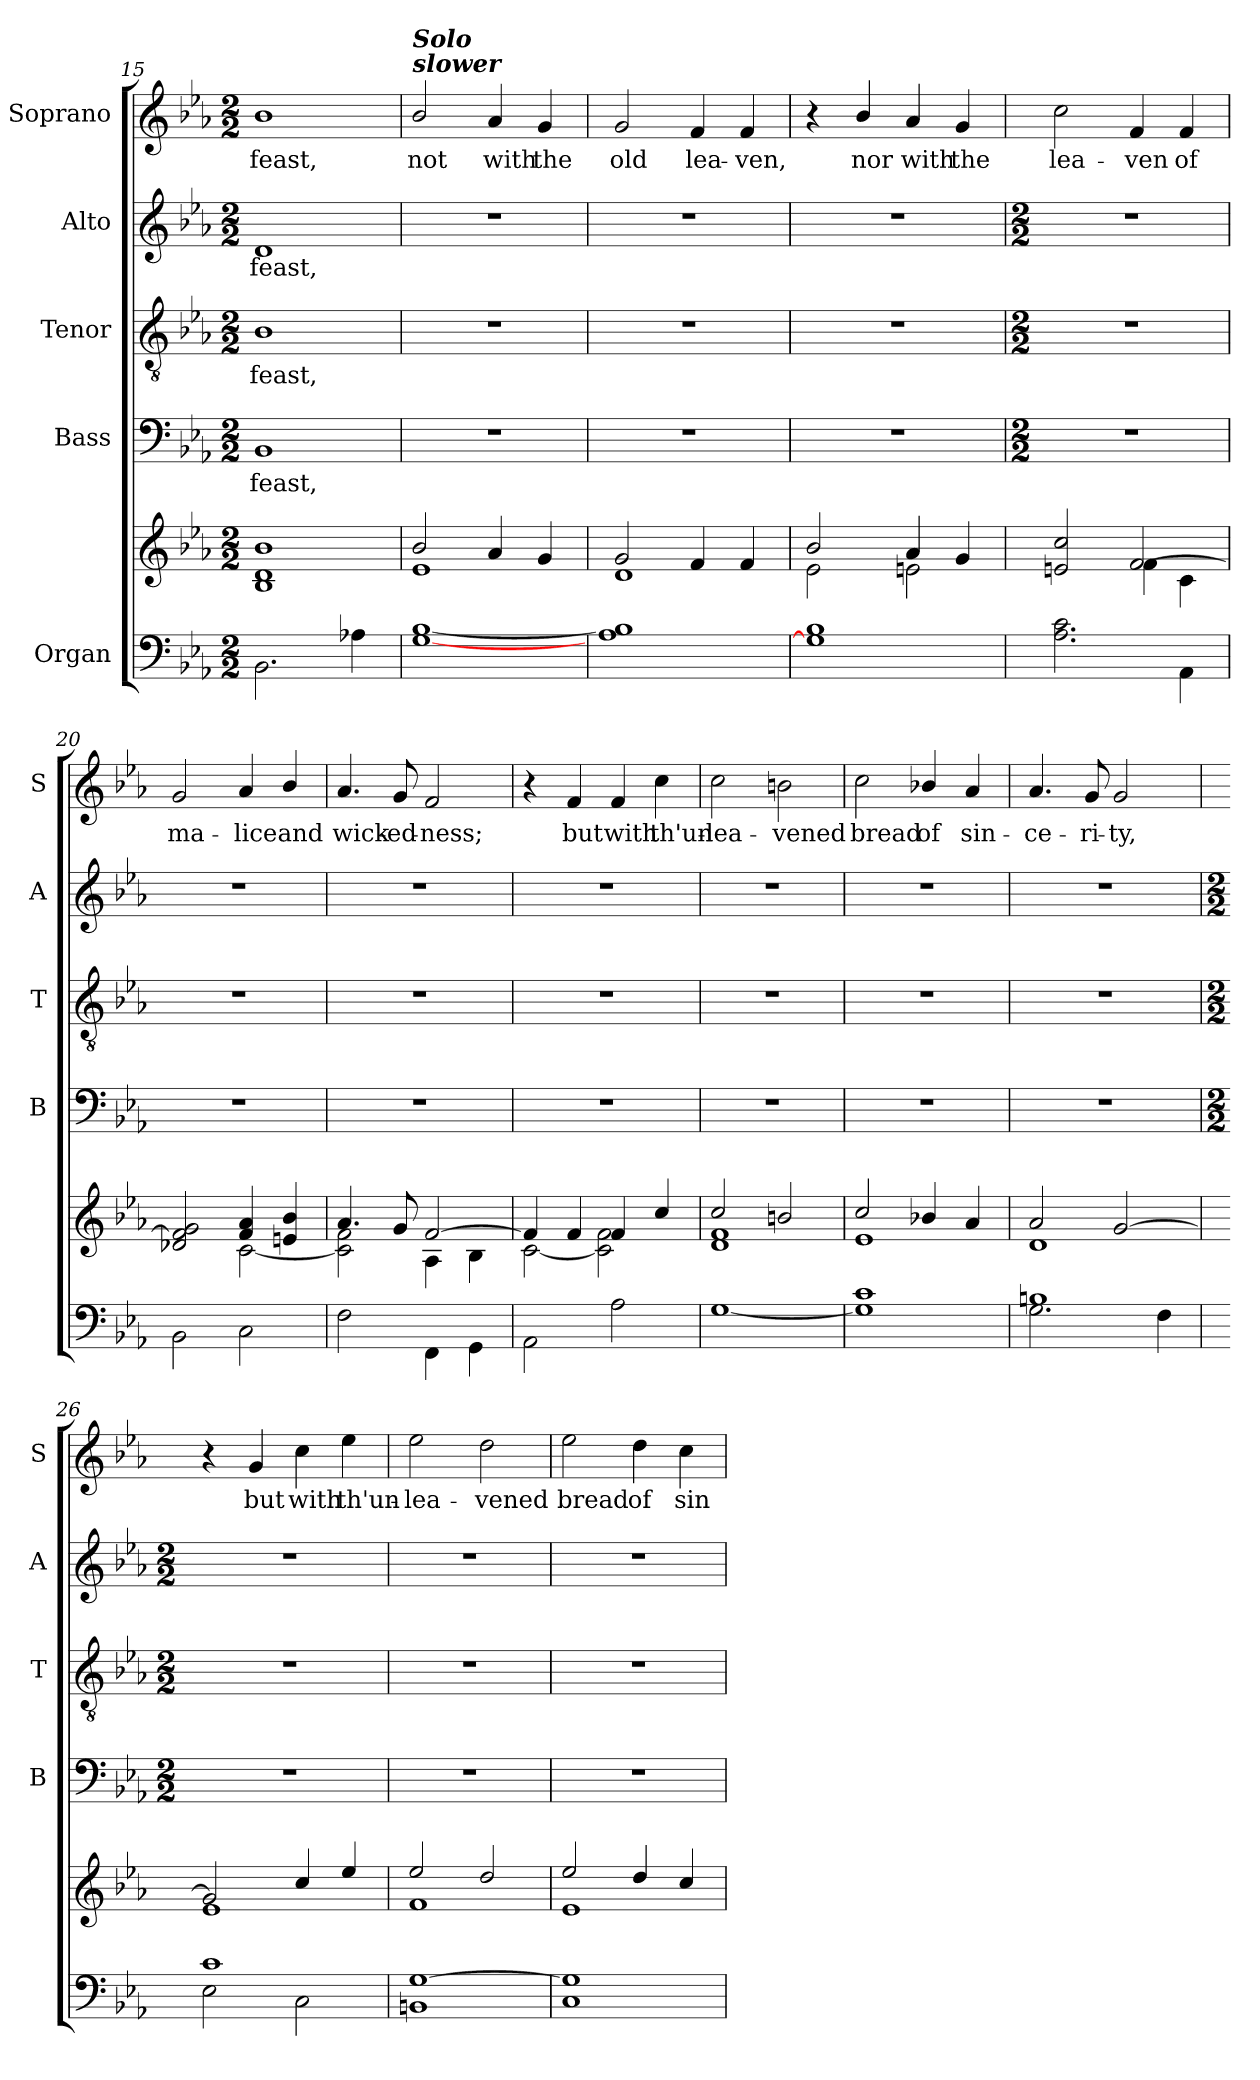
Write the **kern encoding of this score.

**kern	**kern	**kern	**text	**kern	**text	**kern	**text	**kern	**text
*part5	*part5	*part4	*part4	*part3	*part3	*part2	*part2	*part1	*part1
*staff6	*staff5	*staff4	*staff4	*staff3	*staff3	*staff2	*staff2	*staff1	*staff1
*I"Organ	*	*I"Bass	*	*I"Tenor	*	*I"Alto	*	*I"Soprano	*
*	*	*I'B	*	*I'T	*	*I'A	*	*I'S	*
*clefF4	*clefG2	*clefF4	*	*clefGv2	*	*clefG2	*	*clefG2	*
*k[b-e-a-]	*k[b-e-a-]	*k[b-e-a-]	*	*k[b-e-a-]	*	*k[b-e-a-]	*	*k[b-e-a-]	*
*E-:	*E-:	*E-:	*	*E-:	*	*E-:	*	*E-:	*
*M2/2	*M2/2	*M2/2	*	*M2/2	*	*M2/2	*	*M2/2	*
=15	=15	=15	=15	=15	=15	=15	=15	=15	=15
*	*^	*	*	*	*	*	*	*	*
*	*	*^	*	*	*	*	*	*	*	*
!	!	!	!	!	!LO:LY:b	!	!LO:LY:b	!	!LO:LY:b	!	!LO:LY:b
2.BB-\	1b-	1d	1B-	1BB-	feast,	1B-	feast,	1d	feast,	1b-	feast,
4A-X\	.	.	.	.	.	.	.	.	.	.	.
*	*v	*v	*v	*	*	*	*	*	*	*	*
=16	=16	=16	=16	=16	=16	=16	=16	=16	=16
*	*	*	*	*	*	*	*	*MM120	*
*^	*^	*	*	*	*	*	*	*	*
!	!	!	!	!	!	!	!	!	!	!LO:TX:a:Bi:t=slower	!
!	!	!	!	!	!	!	!	!	!	!LO:TX:a:Bi:t=Solo	!
!	!	!	!	!	!	!	!	!	!	!	!LO:LY:b
1ryy	[1G [1B-	2b-/	1e-	1r	.	1r	.	1r	.	2b-/	not
!	!	!	!	!	!	!	!	!	!	!	!LO:LY:b
.	.	4a-/	.	.	.	.	.	.	.	4a-/	with
!	!	!	!	!	!	!	!	!	!	!	!LO:LY:b
.	.	4g/	.	.	.	.	.	.	.	4g/	the
=17	=17	=17	=17	=17	=17	=17	=17	=17	=17	=17	=17
!	!	!	!	!	!	!	!	!	!	!	!LO:LY:b
1ryy	1A- 1B-]	2g/	1d	1r	.	1r	.	1r	.	2g/	old
!	!	!	!	!	!	!	!	!	!	!	!LO:LY:b
.	.	4f/	.	.	.	.	.	.	.	4f/	lea-
!	!	!	!	!	!	!	!	!	!	!	!LO:LY:b
.	.	4f/	.	.	.	.	.	.	.	4f/	-ven,
=18	=18	=18	=18	=18	=18	=18	=18	=18	=18	=18	=18
1ryy	1G] 1B-	2b-/	2e-\	1r	.	1r	.	1r	.	4r	.
!	!	!	!	!	!	!	!	!	!	!	!LO:LY:b
.	.	.	.	.	.	.	.	.	.	4b-/	nor
!	!	!	!	!	!	!	!	!	!	!	!LO:LY:b
.	.	4a-/	2en\	.	.	.	.	.	.	4a-/	with
!	!	!	!	!	!	!	!	!	!	!	!LO:LY:b
.	.	4g/	.	.	.	.	.	.	.	4g/	the
!!LO:LB:g=z
=19	=19	=19	=19	=19	=19	=19	=19	=19	=19	=19	=19
*	*	*	*	*M2/2	*	*M2/2	*	*M2/2	*	*	*
*	*	*	*	*	*	*	*	*	*	*MM120	*
!	!	!	!	!	!	!	!	!	!	!	!LO:LY:b
1ryy	2.A-\ 2.c\	2en/ 2cc/	2ryy	1r	.	1r	.	1r	.	2cc\	lea-
!	!	!	!	!	!	!	!	!	!	!	!LO:LY:b
.	.	[2f/	4f\	.	.	.	.	.	.	4f/	-ven
!	!	!	!	!	!	!	!	!	!	!	!LO:LY:b
.	4AA-\	.	4c\	.	.	.	.	.	.	4f/	of
=20	=20	=20	=20	=20	=20	=20	=20	=20	=20	=20	=20
!	!	!	!	!	!	!	!	!	!	!	!LO:LY:b
1ryy	2BB-\	2d-X/ 2f/] 2g/	2ryy	1r	.	1r	.	1r	.	2g/	ma-
!	!	!	!	!	!	!	!	!	!	!	!LO:LY:b
.	2C\	4f/ 4a-/	[2c\	.	.	.	.	.	.	4a-/	-lice
!	!	!	!	!	!	!	!	!	!	!	!LO:LY:b
.	.	4en/ 4b-/	.	.	.	.	.	.	.	4b-/	and
=21	=21	=21	=21	=21	=21	=21	=21	=21	=21	=21	=21
!	!	!	!	!	!	!	!	!	!	!	!LO:LY:b
1ryy	2F\	4.a-/	2c\] 2f\	1r	.	1r	.	1r	.	4.a-/	wick-
!	!	!	!	!	!	!	!	!	!	!	!LO:LY:b
.	.	8g/	.	.	.	.	.	.	.	8g/	-ed-
!	!	!	!	!	!	!	!	!	!	!	!LO:LY:b
.	4FF\	[2f/	4A-\	.	.	.	.	.	.	2f/	-ness;
.	4GG\	.	4B-\	.	.	.	.	.	.	.	.
=22	=22	=22	=22	=22	=22	=22	=22	=22	=22	=22	=22
1ryy	2AA-\	4f/]	[2c\	1r	.	1r	.	1r	.	4r	.
!	!	!	!	!	!	!	!	!	!	!	!LO:LY:b
.	.	4f/	.	.	.	.	.	.	.	4f/	but
!	!	!	!	!	!	!	!	!	!	!	!LO:LY:b
.	2A-\	4f/	2c\] 2f\	.	.	.	.	.	.	4f/	with
!	!	!	!	!	!	!	!	!	!	!	!LO:LY:b
.	.	4cc/	.	.	.	.	.	.	.	4cc\	th'un-
=23	=23	=23	=23	=23	=23	=23	=23	=23	=23	=23	=23
!	!	!	!	!	!	!	!	!	!	!	!LO:LY:b
1ryy	[1G	2cc/	1d 1f	1r	.	1r	.	1r	.	2cc\	-lea-
!	!	!	!	!	!	!	!	!	!	!	!LO:LY:b
.	.	2bn/	.	.	.	.	.	.	.	2bn\	-vened
=24	=24	=24	=24	=24	=24	=24	=24	=24	=24	=24	=24
!	!	!	!	!	!	!	!	!	!	!	!LO:LY:b
1ryy	1G] 1c	2cc/	1e-	1r	.	1r	.	1r	.	2cc\	bread
!	!	!	!	!	!	!	!	!	!	!	!LO:LY:b
.	.	4b-X/	.	.	.	.	.	.	.	4b-X/	of
!	!	!	!	!	!	!	!	!	!	!	!LO:LY:b
.	.	4a-/	.	.	.	.	.	.	.	4a-/	sin-
=25	=25	=25	=25	=25	=25	=25	=25	=25	=25	=25	=25
!	!	!	!	!	!	!	!	!	!	!	!LO:LY:b
1Bn	2.G\	2a-/	1d	1r	.	1r	.	1r	.	4.a-/	-ce-
!	!	!	!	!	!	!	!	!	!	!	!LO:LY:b
.	.	.	.	.	.	.	.	.	.	8g/	-ri-
!	!	!	!	!	!	!	!	!	!	!	!LO:LY:b
.	.	[2g/	.	.	.	.	.	.	.	2g/	-ty,
.	4F\	.	.	.	.	.	.	.	.	.	.
!!LO:PB:g=z
=26	=26	=26	=26	=26	=26	=26	=26	=26	=26	=26	=26
*	*	*	*	*M2/2	*	*M2/2	*	*M2/2	*	*	*
1c	2E-\	2g/]	1e-	1r	.	1r	.	1r	.	4r	.
!	!	!	!	!	!	!	!	!	!	!	!LO:LY:b
.	.	.	.	.	.	.	.	.	.	4g/	but
!	!	!	!	!	!	!	!	!	!	!	!LO:LY:b
.	2C\	4cc/	.	.	.	.	.	.	.	4cc\	with
!	!	!	!	!	!	!	!	!	!	!	!LO:LY:b
.	.	4ee-/	.	.	.	.	.	.	.	4ee-\	th'un-
=27	=27	=27	=27	=27	=27	=27	=27	=27	=27	=27	=27
!	!	!	!	!	!	!	!	!	!	!	!LO:LY:b
[1G	1BBn	2ee-/	1f	1r	.	1r	.	1r	.	2ee-\	-lea-
!	!	!	!	!	!	!	!	!	!	!	!LO:LY:b
.	.	2dd/	.	.	.	.	.	.	.	2dd\	-vened
=28	=28	=28	=28	=28	=28	=28	=28	=28	=28	=28	=28
!	!	!	!	!	!	!	!	!	!	!	!LO:LY:b
1G]	1C	2ee-/	1e-	1r	.	1r	.	1r	.	2ee-\	bread
!	!	!	!	!	!	!	!	!	!	!	!LO:LY:b
.	.	4dd/	.	.	.	.	.	.	.	4dd\	of
!	!	!	!	!	!	!	!	!	!	!	!LO:LY:b
.	.	4cc/	.	.	.	.	.	.	.	4cc\	sin-
*v	*v	*	*	*	*	*	*	*	*	*	*
*	*v	*v	*	*	*	*	*	*	*	*
=	=	=	=	=	=	=	=	=	=
*-	*-	*-	*-	*-	*-	*-	*-	*-	*-
